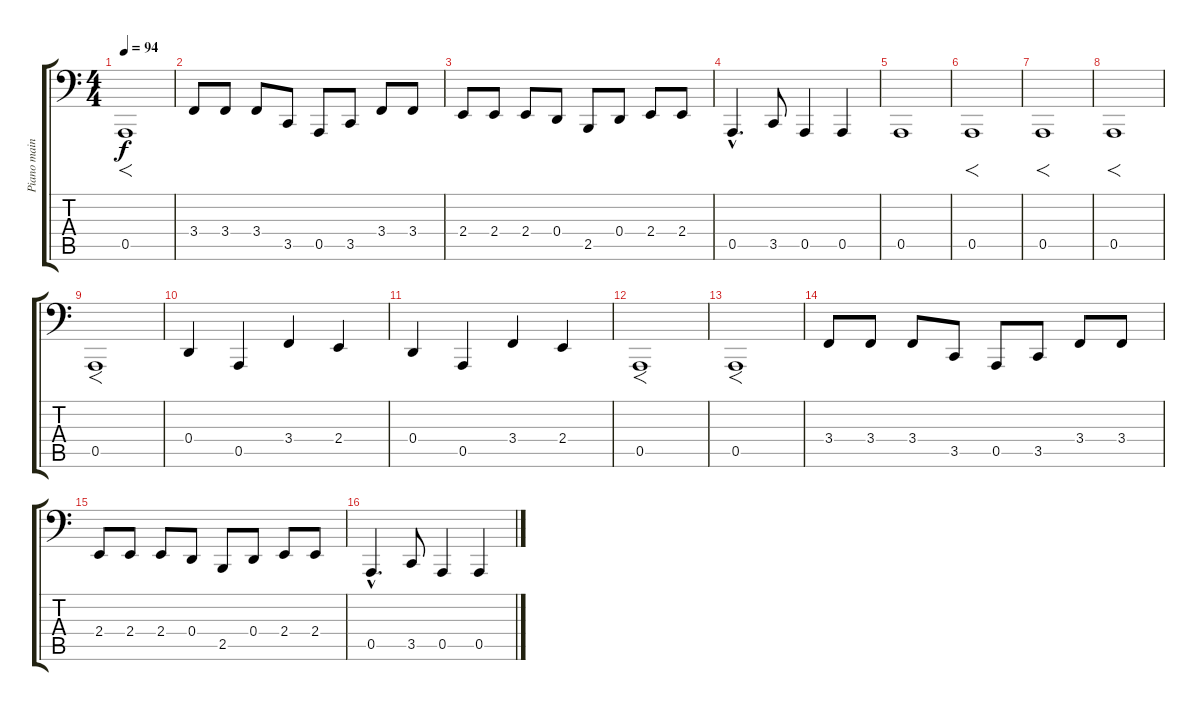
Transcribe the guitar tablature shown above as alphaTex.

\track ("Piano main gauche" "Piano main") {instrument choiraahs}
\staff {score tabs}
\tuning (E3 B2 G2 D2 A1 E1) {hide}
\ts (4 4)
\tempo 94
\clef f4
\ks c
0.5.1{f dy f} |
3.4.8 3.4.8 3.4.8 3.5.8 0.5.8 3.5.8 3.4.8 3.4.8 |
2.4.8 2.4.8 2.4.8 0.4.8 2.5.8 0.4.8 2.4.8 2.4.8 |
0.5{hac}.4{d} 3.5.8 0.5.4 0.5.4 |
0.5.1 |
0.5.1{f} |
0.5.1{f} |
0.5.1{f} |
0.5.1{f} |
0.4.4 0.5.4 3.4.4 2.4.4 |
0.4.4 0.5.4 3.4.4 2.4.4 |
0.5.1{f} |
0.5.1{f} |
3.4.8 3.4.8 3.4.8 3.5.8 0.5.8 3.5.8 3.4.8 3.4.8 |
2.4.8 2.4.8 2.4.8 0.4.8 2.5.8 0.4.8 2.4.8 2.4.8 |
0.5{hac}.4{d} 3.5.8 0.5.4 0.5.4
